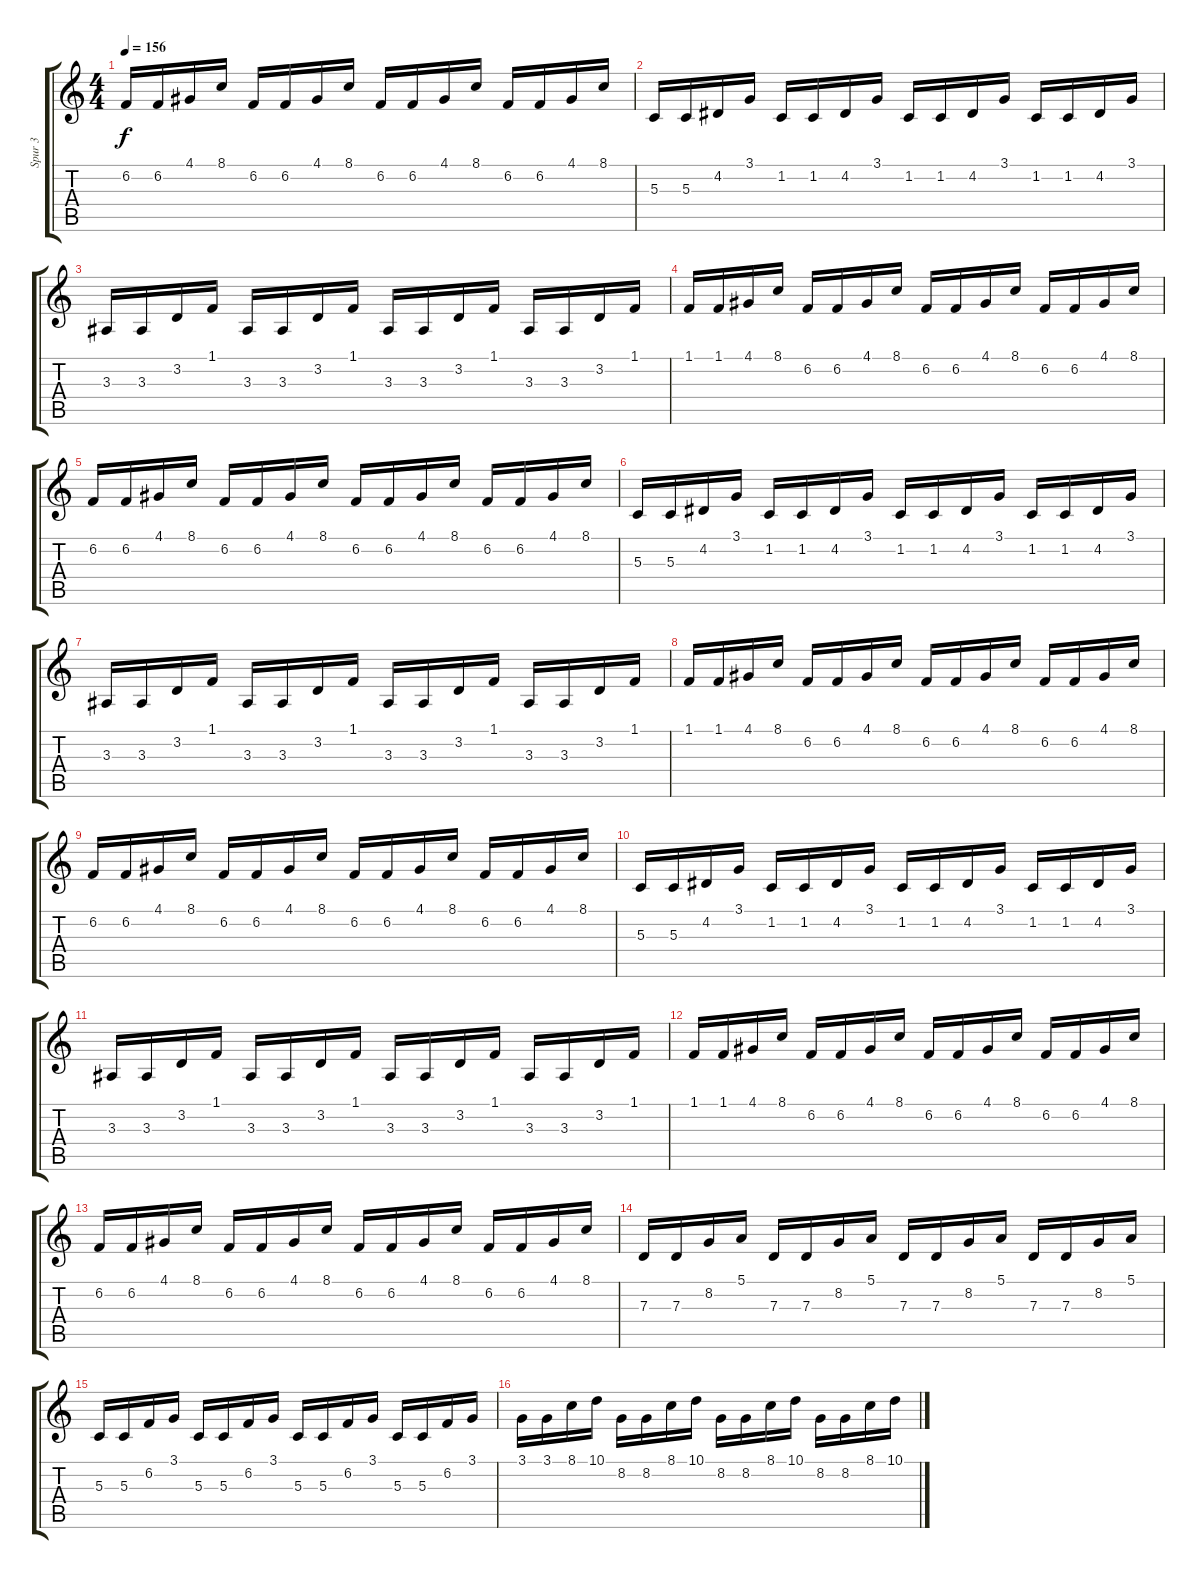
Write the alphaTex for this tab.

\track ("Spur 3" "Spur 3") {instrument fx4atmosphere}
\staff {score tabs}
\tuning (E4 B3 G3 D3 A2 E2) {hide}
\ts (4 4)
\tempo 156
\clef g2
\ks c
6.2.16{dy f} 6.2.16 4.1.16 8.1.16 6.2.16 6.2.16 4.1.16 8.1.16 6.2.16 6.2.16 4.1.16 8.1.16 6.2.16 6.2.16 4.1.16 8.1.16 |
5.3.16 5.3.16 4.2.16 3.1.16 1.2.16 1.2.16 4.2.16 3.1.16 1.2.16 1.2.16 4.2.16 3.1.16 1.2.16 1.2.16 4.2.16 3.1.16 |
3.3.16 3.3.16 3.2.16 1.1.16 3.3.16 3.3.16 3.2.16 1.1.16 3.3.16 3.3.16 3.2.16 1.1.16 3.3.16 3.3.16 3.2.16 1.1.16 |
1.1.16 1.1.16 4.1.16 8.1.16 6.2.16 6.2.16 4.1.16 8.1.16 6.2.16 6.2.16 4.1.16 8.1.16 6.2.16 6.2.16 4.1.16 8.1.16 |
6.2.16 6.2.16 4.1.16 8.1.16 6.2.16 6.2.16 4.1.16 8.1.16 6.2.16 6.2.16 4.1.16 8.1.16 6.2.16 6.2.16 4.1.16 8.1.16 |
5.3.16 5.3.16 4.2.16 3.1.16 1.2.16 1.2.16 4.2.16 3.1.16 1.2.16 1.2.16 4.2.16 3.1.16 1.2.16 1.2.16 4.2.16 3.1.16 |
3.3.16 3.3.16 3.2.16 1.1.16 3.3.16 3.3.16 3.2.16 1.1.16 3.3.16 3.3.16 3.2.16 1.1.16 3.3.16 3.3.16 3.2.16 1.1.16 |
1.1.16 1.1.16 4.1.16 8.1.16 6.2.16 6.2.16 4.1.16 8.1.16 6.2.16 6.2.16 4.1.16 8.1.16 6.2.16 6.2.16 4.1.16 8.1.16 |
6.2.16 6.2.16 4.1.16 8.1.16 6.2.16 6.2.16 4.1.16 8.1.16 6.2.16 6.2.16 4.1.16 8.1.16 6.2.16 6.2.16 4.1.16 8.1.16 |
5.3.16 5.3.16 4.2.16 3.1.16 1.2.16 1.2.16 4.2.16 3.1.16 1.2.16 1.2.16 4.2.16 3.1.16 1.2.16 1.2.16 4.2.16 3.1.16 |
3.3.16 3.3.16 3.2.16 1.1.16 3.3.16 3.3.16 3.2.16 1.1.16 3.3.16 3.3.16 3.2.16 1.1.16 3.3.16 3.3.16 3.2.16 1.1.16 |
1.1.16 1.1.16 4.1.16 8.1.16 6.2.16 6.2.16 4.1.16 8.1.16 6.2.16 6.2.16 4.1.16 8.1.16 6.2.16 6.2.16 4.1.16 8.1.16 |
6.2.16 6.2.16 4.1.16 8.1.16 6.2.16 6.2.16 4.1.16 8.1.16 6.2.16 6.2.16 4.1.16 8.1.16 6.2.16 6.2.16 4.1.16 8.1.16 |
7.3.16 7.3.16 8.2.16 5.1.16 7.3.16 7.3.16 8.2.16 5.1.16 7.3.16 7.3.16 8.2.16 5.1.16 7.3.16 7.3.16 8.2.16 5.1.16 |
5.3.16 5.3.16 6.2.16 3.1.16 5.3.16 5.3.16 6.2.16 3.1.16 5.3.16 5.3.16 6.2.16 3.1.16 5.3.16 5.3.16 6.2.16 3.1.16 |
3.1.16 3.1.16 8.1.16 10.1.16 8.2.16 8.2.16 8.1.16 10.1.16 8.2.16 8.2.16 8.1.16 10.1.16 8.2.16 8.2.16 8.1.16 10.1.16
